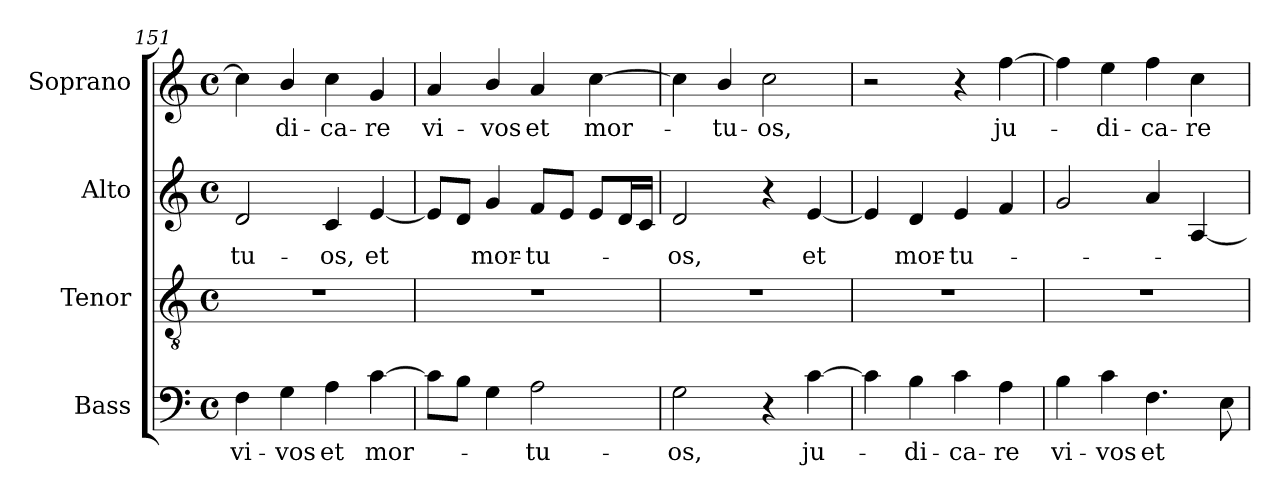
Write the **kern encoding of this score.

**kern	**text	**kern	**kern	**text	**kern	**text
*part4	*part4	*part3	*part2	*part2	*part1	*part1
*staff4	*staff4	*staff3	*staff2	*staff2	*staff1	*staff1
*I"Bass	*	*I"Tenor	*I"Alto	*	*I"Soprano	*
*I'B.	*	*I'T.	*I'A.	*	*I'S.	*
!!LO:LB:g=z
*clefF4	*	*clefGv2	*clefG2	*	*clefG2	*
*	*	*ITrd7c12	*	*	*	*
*k[]	*	*k[]	*k[]	*	*k[]	*
*C:	*	*C:	*C:	*	*C:	*
*M4/4	*	*M4/4	*M4/4	*	*M4/4	*
*met(c)	*	*met(c)	*met(c)	*	*met(c)	*
=151	=151	=151	=151	=151	=151	=151
!	!LO:LY:b:color=#000000	!	!	!	!	!
!	!	!	!	!LO:LY:b:color=#000000	!	!
4Fi\	vi-	1r	2di/	-tu-	4cci\]	.
!	!LO:LY:b:color=#000000	!	!	!	!	!
!	!	!	!	!	!	!LO:LY:b:color=#000000
4Gi\	-vos	.	.	.	4bi/	-di-
!	!LO:LY:b:color=#000000	!	!	!	!	!
!	!	!	!	!LO:LY:b:color=#000000	!	!
!	!	!	!	!	!	!LO:LY:b:color=#000000
4Ai\	et	.	4ci/	-os,	4cci\	-ca-
!	!LO:LY:b:color=#000000	!	!	!	!	!
!	!	!	!	!LO:LY:b:color=#000000	!	!
!	!	!	!	!	!	!LO:LY:b:color=#000000
[4ci\	mor-	.	[4ei/	et	4gi/	-re
=152	=152	=152	=152	=152	=152	=152
!	!	!	!	!	!	!LO:LY:b:color=#000000
8ci\L]	.	1r	8ei/L]	.	4ai/	vi-
8Bi\J	.	.	8di/J	.	.	.
!	!	!	!	!LO:LY:b:color=#000000	!	!
!	!	!	!	!	!	!LO:LY:b:color=#000000
4Gi\	.	.	4gi/	mor-	4bi/	-vos
!	!LO:LY:b:color=#000000	!	!	!	!	!
!	!	!	!	!LO:LY:b:color=#000000	!	!
!	!	!	!	!	!	!LO:LY:b:color=#000000
2Ai\	-tu-	.	8fi/L	-tu-	4ai/	et
.	.	.	8ei/J	.	.	.
!	!	!	!	!	!	!LO:LY:b:color=#000000
.	.	.	8ei/L	.	[4cci\	mor-
.	.	.	16di/L	.	.	.
.	.	.	16ci/JJ	.	.	.
=153	=153	=153	=153	=153	=153	=153
!	!LO:LY:b:color=#000000	!	!	!	!	!
!	!	!	!	!LO:LY:b:color=#000000	!	!
2Gi\	-os,	1r	2di/	-os,	4cci\]	.
!	!	!	!	!	!	!LO:LY:b:color=#000000
.	.	.	.	.	4bi/	-tu-
!	!	!	!	!	!	!LO:LY:b:color=#000000
4r	.	.	4r	.	2cci\	-os,
!	!LO:LY:b:color=#000000	!	!	!	!	!
!	!	!	!	!LO:LY:b:color=#000000	!	!
[4ci\	ju-	.	[4ei/	et	.	.
=154	=154	=154	=154	=154	=154	=154
4ci\]	.	1r	4ei/]	.	2r	.
!	!LO:LY:b:color=#000000	!	!	!	!	!
!	!	!	!	!LO:LY:b:color=#000000	!	!
4Bi\	-di-	.	4di/	mor-	.	.
!	!LO:LY:b:color=#000000	!	!	!	!	!
!	!	!	!	!LO:LY:b:color=#000000	!	!
4ci\	-ca-	.	4ei/	-tu-	4r	.
!	!LO:LY:b:color=#000000	!	!	!	!	!
!	!	!	!	!	!	!LO:LY:b:color=#000000
4Ai\	-re	.	4fi/	.	[4ffi\	ju-
=155	=155	=155	=155	=155	=155	=155
!	!LO:LY:b:color=#000000	!	!	!	!	!
4Bi\	vi-	1r	2gi/	.	4ffi\]	.
!	!LO:LY:b:color=#000000	!	!	!	!	!
!	!	!	!	!	!	!LO:LY:b:color=#000000
4ci\	-vos	.	.	.	4eei\	-di-
!	!LO:LY:b:color=#000000	!	!	!	!	!
!	!	!	!	!	!	!LO:LY:b:color=#000000
4.Fi\	et	.	4ai/	.	4ffi\	-ca-
!	!	!	!	!	!	!LO:LY:b:color=#000000
.	.	.	[4Ai/	.	4cci\	-re
8Ei\	.	.	.	.	.	.
=	=	=	=	=	=	=
*-	*-	*-	*-	*-	*-	*-
